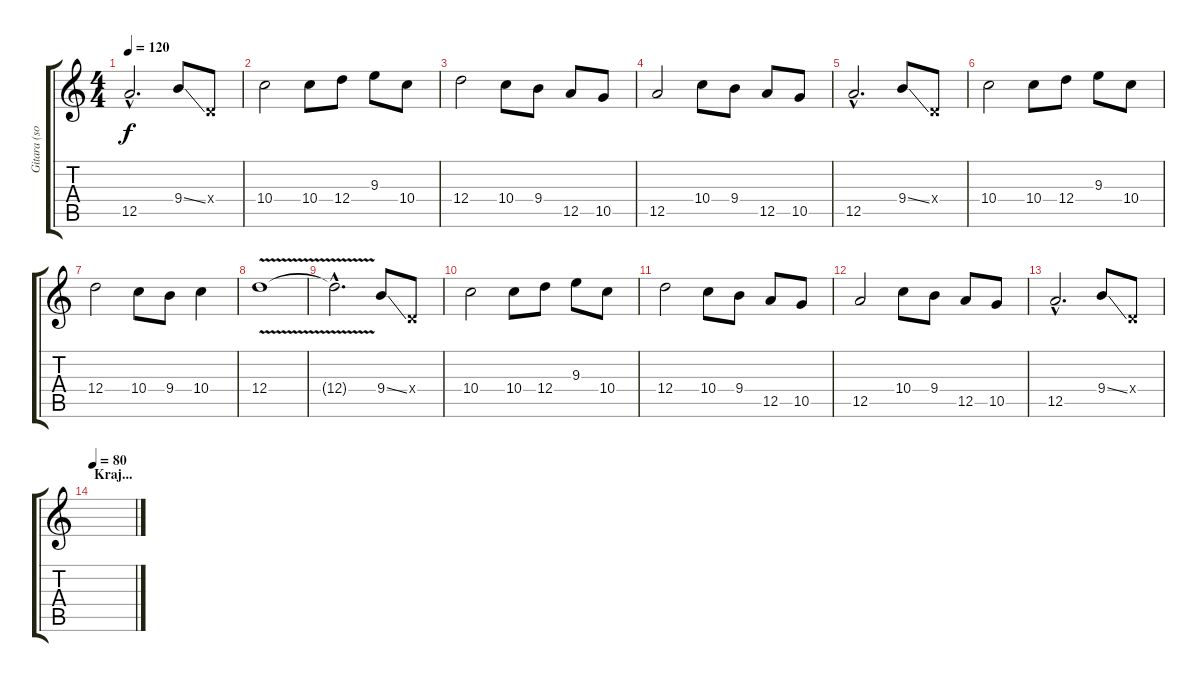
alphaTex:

\track ("Gitara (solo)" "Gitara (so") {instrument distortionguitar}
\staff {score tabs}
\tuning (E4 B3 G3 D3 A2 E2) {hide}
\ts (4 4)
\tempo 120
\clef g2
\ks c
12.5{hac t}.2{d dy f} 9.4{ss}.8 0.4{x}.8 |
10.4.2 10.4.8 12.4.8 9.3.8 10.4.8 |
12.4.2 10.4.8 9.4.8 12.5.8 10.5.8 |
12.5.2 10.4.8 9.4.8 12.5.8 10.5.8 |
12.5{hac}.2{d} 9.4{ss}.8 0.4{x}.8 |
10.4.2 10.4.8 12.4.8 9.3.8 10.4.8 |
12.4.2 10.4.8 9.4.8 10.4.4 |
12.4{v}.1 |
12.4{hac t}.2{d} 9.4{ss}.8 0.4{x}.8 |
10.4.2 10.4.8 12.4.8 9.3.8 10.4.8 |
12.4.2 10.4.8 9.4.8 12.5.8 10.5.8 |
12.5.2 10.4.8 9.4.8 12.5.8 10.5.8 |
12.5{hac}.2{d} 9.4{ss}.8 0.4{x}.8 |
\section ("" "Kraj...")
\tempo 80
